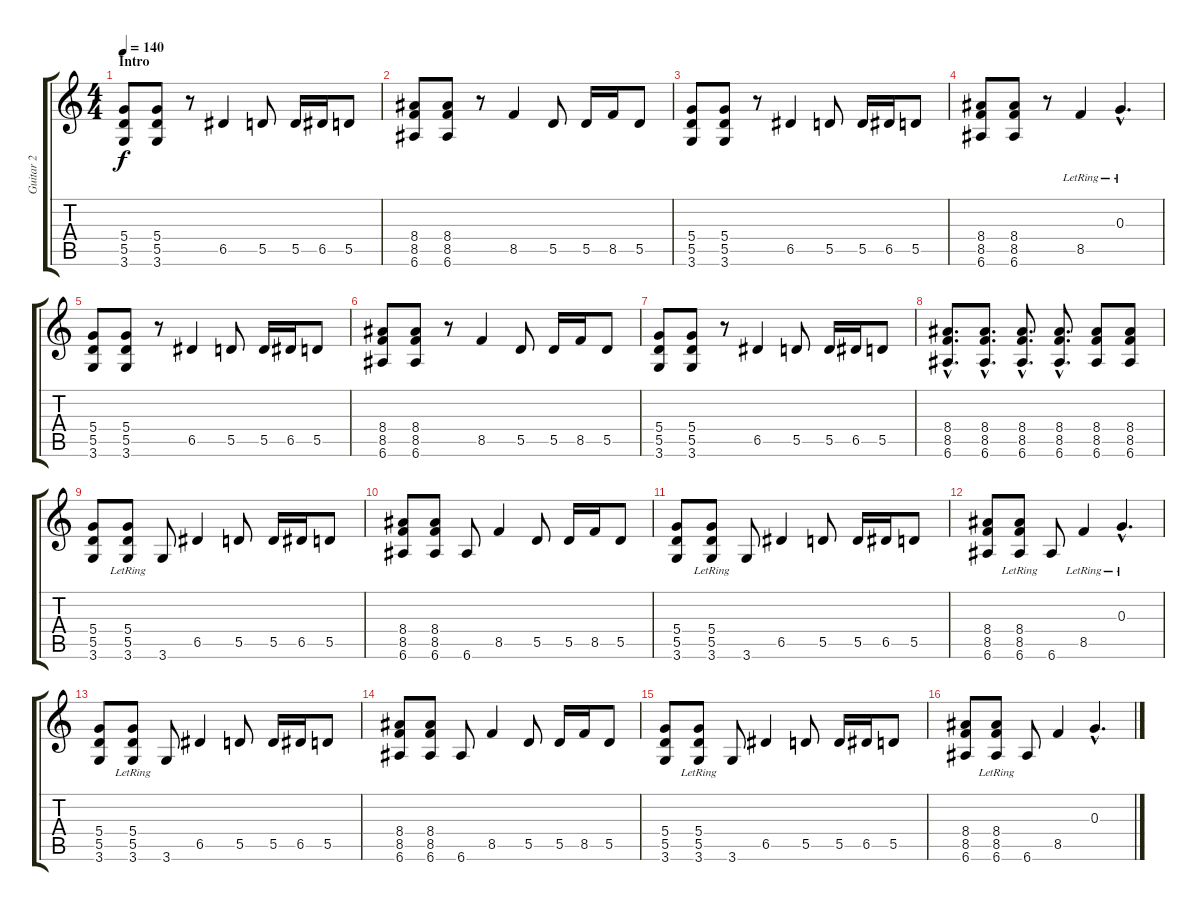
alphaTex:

\track ("Guitar 2" "Guitar 2") {instrument distortionguitar}
\staff {score tabs}
\tuning (E4 B3 G3 D3 A2 E2) {hide}
\ts (4 4)
\section ("" "Intro")
\tempo 140
\clef g2
\ks c
(5.4 5.5 3.6).8{dy f volume 12 instrument distortionguitar} (5.4 5.5 3.6).8 r.8 6.5.4 5.5.8 5.5.16 6.5.16 5.5.8 |
(8.4 8.5 6.6).8 (8.4 8.5 6.6).8 r.8 8.5.4 5.5.8 5.5.16 8.5.16 5.5.8 |
(5.4 5.5 3.6).8 (5.4 5.5 3.6).8 r.8 6.5.4 5.5.8 5.5.16 6.5.16 5.5.8 |
(8.4 8.5 6.6).8 (8.4 8.5 6.6).8 r.8 8.5{lr}.4 0.3{hac lr}.4{d} |
(5.4 5.5 3.6).8 (5.4 5.5 3.6).8 r.8 6.5.4 5.5.8 5.5.16 6.5.16 5.5.8 |
(8.4 8.5 6.6).8 (8.4 8.5 6.6).8 r.8 8.5.4 5.5.8 5.5.16 8.5.16 5.5.8 |
(5.4 5.5 3.6).8 (5.4 5.5 3.6).8 r.8 6.5.4 5.5.8 5.5.16 6.5.16 5.5.8 |
(8.4{hac} 8.5{hac} 6.6{hac}).8{d} (8.4{hac} 8.5{hac} 6.6{hac}).8{d} (8.4{hac} 8.5{hac} 6.6{hac}).8{d} (8.4{hac} 8.5{hac} 6.6{hac}).8{d} (8.4 8.5 6.6).8 (8.4 8.5 6.6).8 |
(5.4 5.5 3.6).8 (5.4 5.5{lr} 3.6).8 3.6.8 6.5.4 5.5.8 5.5.16 6.5.16 5.5.8 |
(8.4 8.5 6.6).8 (8.4 8.5 6.6).8 6.6.8 8.5.4 5.5.8 5.5.16 8.5.16 5.5.8 |
(5.4 5.5 3.6).8 (5.4 5.5{lr} 3.6).8 3.6.8 6.5.4 5.5.8 5.5.16 6.5.16 5.5.8 |
(8.4 8.5 6.6).8 (8.4 8.5{lr} 6.6).8 6.6.8 8.5{lr}.4 0.3{hac lr}.4{d} |
(5.4 5.5 3.6).8 (5.4 5.5{lr} 3.6).8 3.6.8 6.5.4 5.5.8 5.5.16 6.5.16 5.5.8 |
(8.4 8.5 6.6).8 (8.4 8.5 6.6).8 6.6.8 8.5.4 5.5.8 5.5.16 8.5.16 5.5.8 |
(5.4 5.5 3.6).8 (5.4 5.5{lr} 3.6).8 3.6.8 6.5.4 5.5.8 5.5.16 6.5.16 5.5.8 |
(8.4 8.5 6.6).8 (8.4 8.5{lr} 6.6).8 6.6.8 8.5.4 0.3{hac}.4{d}
